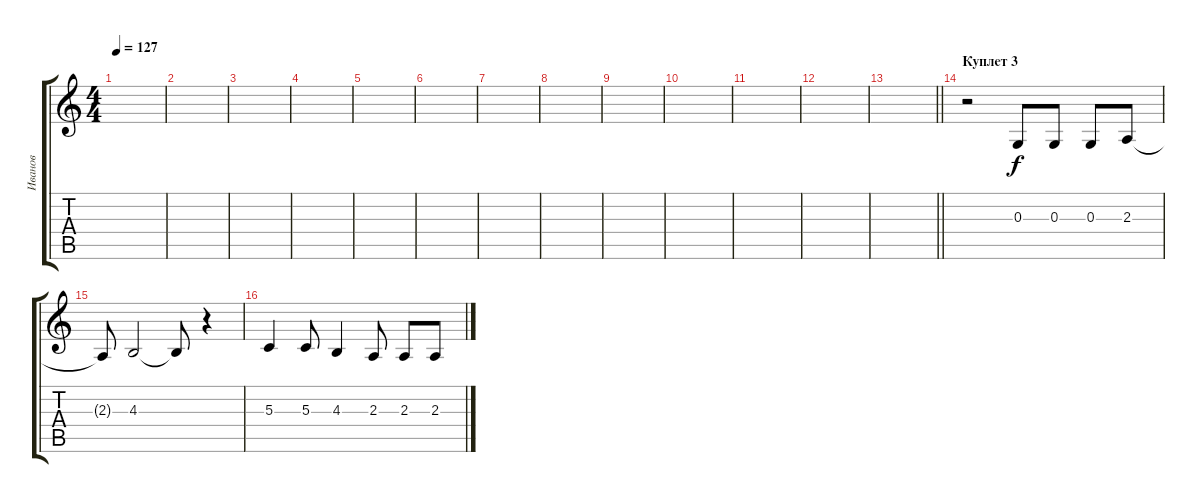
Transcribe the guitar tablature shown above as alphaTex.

\track ("Иванов" "Иванов") {instrument tenorsax}
\staff {score tabs}
\tuning (E4 B3 G3 D3 A2 E2) {hide}
\ts (4 4)
\tempo 127
\clef g2
\ks c
|
|
|
|
|
|
|
|
|
|
|
|
\barLineRight lightlight
|
\section ("" "Куплет 3")
r.2 0.3.8 0.3.8 0.3.8 2.3.8 |
2.3{t}.8 4.3.2 4.3{t}.8 r.4 |
5.3.4 5.3.8 4.3.4 2.3.8 2.3.8 2.3.8
